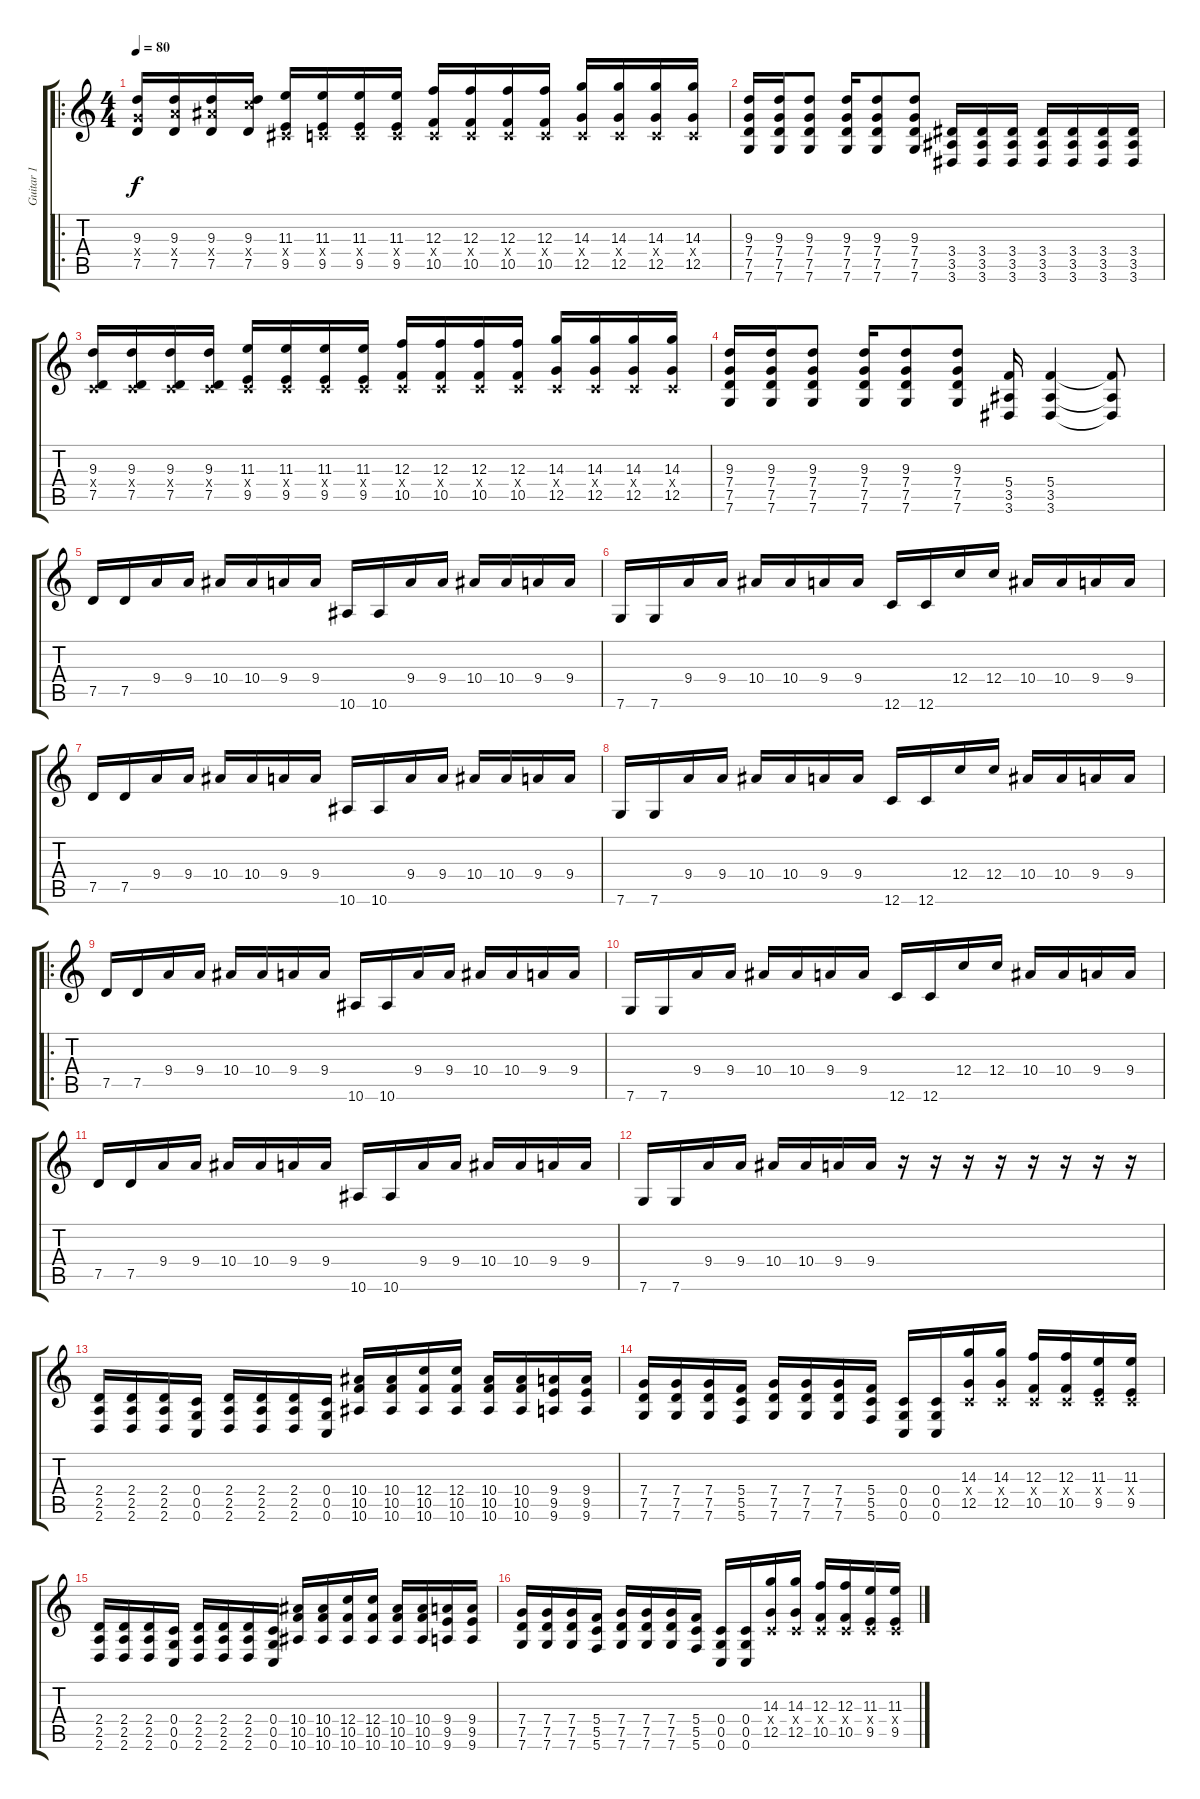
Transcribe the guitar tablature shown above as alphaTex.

\track ("Guitar 1" "Guitar 1") {instrument electricguitarmuted}
\staff {score tabs}
\tuning (D4 A3 F3 C3 G2 C2) {hide}
\ro
\ts (4 4)
\tempo 80
\clef g2
\ks c
(9.3 7.4{x} 7.5).16{dy f instrument distortionguitar} (9.3 9.4{x} 7.5).16 (9.3 10.4{x} 7.5).16 (9.3 12.4{x} 7.5).16 (11.3 1.4{x} 9.5).16 (11.3 0.4{x} 9.5).16 (11.3 0.4{x} 9.5).16 (11.3 0.4{x} 9.5).16 (12.3 0.4{x} 10.5).16 (12.3 0.4{x} 10.5).16 (12.3 0.4{x} 10.5).16 (12.3 0.4{x} 10.5).16 (14.3 0.4{x} 12.5).16 (14.3 0.4{x} 12.5).16 (14.3 0.4{x} 12.5).16 (14.3 0.4{x} 12.5).16 |
(9.3 7.4 7.5 7.6).16{instrument distortionguitar} (9.3 7.4 7.5 7.6).16 (9.3 7.4 7.5 7.6).8 (9.3 7.4 7.5 7.6).16 (9.3 7.4 7.5 7.6).8 (9.3 7.4 7.5 7.6).8 (3.4 3.5 3.6).16 (3.4 3.5 3.6).16 (3.4 3.5 3.6).16 (3.4 3.5 3.6).16 (3.4 3.5 3.6).16 (3.4 3.5 3.6).16 (3.4 3.5 3.6).16 |
(9.3 0.4{x} 7.5).16{instrument distortionguitar} (9.3 0.4{x} 7.5).16 (9.3 0.4{x} 7.5).16 (9.3 0.4{x} 7.5).16 (11.3 0.4{x} 9.5).16 (11.3 0.4{x} 9.5).16 (11.3 0.4{x} 9.5).16 (11.3 0.4{x} 9.5).16 (12.3 0.4{x} 10.5).16 (12.3 0.4{x} 10.5).16 (12.3 0.4{x} 10.5).16 (12.3 0.4{x} 10.5).16 (14.3 0.4{x} 12.5).16 (14.3 0.4{x} 12.5).16 (14.3 0.4{x} 12.5).16 (14.3 0.4{x} 12.5).16 |
(9.3 7.4 7.5 7.6).16{instrument distortionguitar} (9.3 7.4 7.5 7.6).16 (9.3 7.4 7.5 7.6).8 (9.3 7.4 7.5 7.6).16 (9.3 7.4 7.5 7.6).8 (9.3 7.4 7.5 7.6).8 (5.4 3.5 3.6).16 (5.4 3.5 3.6).4 (5.4{t} 3.5{t} 3.6{t}).8 |
7.5.16{instrument electricguitarmuted} 7.5.16 9.4.16 9.4.16 10.4.16 10.4.16 9.4.16 9.4.16 10.6.16 10.6.16 9.4.16 9.4.16 10.4.16 10.4.16 9.4.16 9.4.16 |
7.6.16 7.6.16 9.4.16 9.4.16 10.4.16 10.4.16 9.4.16 9.4.16 12.6.16 12.6.16 12.4.16 12.4.16 10.4.16 10.4.16 9.4.16 9.4.16 |
7.5.16{instrument electricguitarmuted} 7.5.16 9.4.16 9.4.16 10.4.16 10.4.16 9.4.16 9.4.16 10.6.16 10.6.16 9.4.16 9.4.16 10.4.16 10.4.16 9.4.16 9.4.16 |
7.6.16 7.6.16 9.4.16 9.4.16 10.4.16 10.4.16 9.4.16 9.4.16 12.6.16 12.6.16 12.4.16 12.4.16 10.4.16 10.4.16 9.4.16 9.4.16 |
\ro
7.5.16 7.5.16 9.4.16 9.4.16 10.4.16 10.4.16 9.4.16 9.4.16 10.6.16 10.6.16 9.4.16 9.4.16 10.4.16 10.4.16 9.4.16 9.4.16 |
7.6.16 7.6.16 9.4.16 9.4.16 10.4.16 10.4.16 9.4.16 9.4.16 12.6.16 12.6.16 12.4.16 12.4.16 10.4.16 10.4.16 9.4.16 9.4.16 |
7.5.16 7.5.16 9.4.16 9.4.16 10.4.16 10.4.16 9.4.16 9.4.16 10.6.16 10.6.16 9.4.16 9.4.16 10.4.16 10.4.16 9.4.16 9.4.16 |
7.6.16 7.6.16 9.4.16 9.4.16 10.4.16 10.4.16 9.4.16 9.4.16 r.16 r.16 r.16 r.16 r.16 r.16 r.16 r.16 |
(2.4 2.5 2.6).16{instrument overdrivenguitar} (2.4 2.5 2.6).16 (2.4 2.5 2.6).16 (0.4 0.5 0.6).16 (2.4 2.5 2.6).16 (2.4 2.5 2.6).16 (2.4 2.5 2.6).16 (0.4 0.5 0.6).16 (10.4 10.5 10.6).16 (10.4 10.5 10.6).16 (12.4 10.5 10.6).16 (12.4 10.5 10.6).16 (10.4 10.5 10.6).16 (10.4 10.5 10.6).16 (9.4 9.5 9.6).16 (9.4 9.5 9.6).16 |
(7.4 7.5 7.6).16{instrument distortionguitar} (7.4 7.5 7.6).16 (7.4 7.5 7.6).16 (5.4 5.5 5.6).16 (7.4 7.5 7.6).16 (7.4 7.5 7.6).16 (7.4 7.5 7.6).16 (5.4 5.5 5.6).16 (0.4 0.5 0.6).16 (0.4 0.5 0.6).16 (14.3 0.4{x} 12.5).16 (14.3 0.4{x} 12.5).16 (12.3 0.4{x} 10.5).16 (12.3 0.4{x} 10.5).16 (11.3 0.4{x} 9.5).16 (11.3 0.4{x} 9.5).16 |
(2.4 2.5 2.6).16{instrument overdrivenguitar} (2.4 2.5 2.6).16 (2.4 2.5 2.6).16 (0.4 0.5 0.6).16 (2.4 2.5 2.6).16 (2.4 2.5 2.6).16 (2.4 2.5 2.6).16 (0.4 0.5 0.6).16 (10.4 10.5 10.6).16 (10.4 10.5 10.6).16 (12.4 10.5 10.6).16 (12.4 10.5 10.6).16 (10.4 10.5 10.6).16 (10.4 10.5 10.6).16 (9.4 9.5 9.6).16 (9.4 9.5 9.6).16 |
(7.4 7.5 7.6).16 (7.4 7.5 7.6).16 (7.4 7.5 7.6).16 (5.4 5.5 5.6).16 (7.4 7.5 7.6).16 (7.4 7.5 7.6).16 (7.4 7.5 7.6).16 (5.4 5.5 5.6).16 (0.4 0.5 0.6).16 (0.4 0.5 0.6).16 (14.3 0.4{x} 12.5).16 (14.3 0.4{x} 12.5).16 (12.3 0.4{x} 10.5).16 (12.3 0.4{x} 10.5).16 (11.3 0.4{x} 9.5).16 (11.3 0.4{x} 9.5).16
